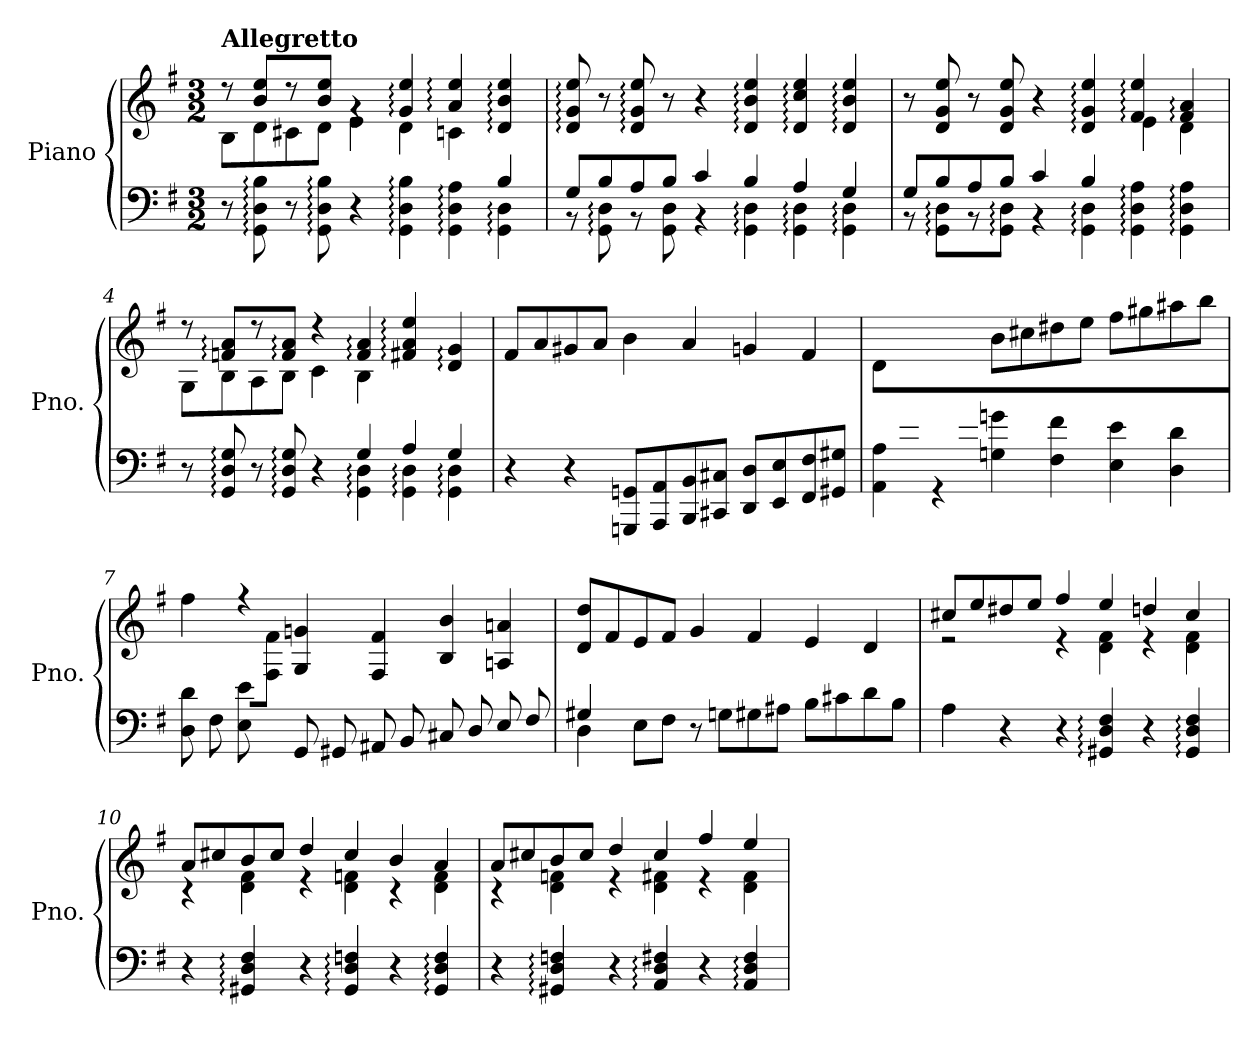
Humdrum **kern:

**kern	**kern
*part1	*part1
*staff2	*staff1
*I"Piano	*
*I'Pno.	*
*clefF4	*clefG2
*k[f#]	*k[f#]
*M3/2	*M3/2
=1	=1
*^	*^
!	!	!LO:TX:a:B:t=Allegretto	!
8r	4ryy	8r	8B\L
8GG\: 8D\: 8B\:	.	8b/ 8ee/L	8d\
*v	*v	*	*
8r	8r	8c#X\
8GG\: 8D\: 8B\:	8b/ 8ee/J	8d\J
4r	4rg	4e\
4GG\: 4D\: 4B\:	4g/: 4ee/:	4d\
4GG\: 4D\: 4A\:	4a/: 4ee/:	4cn\
*^	*	*
4B/	4GG\: 4D\:	4d/: 4b/: 4ee/:	4ryy
*	*	*v	*v
=2	=2	=2
8G/L	8r	8d/: 8g/: 8ee/:
8B/	8GG\: 8D\:	8r
8A/	8r	8d/: 8g/: 8ee/:
8B/J	8GG\ 8D\	8r
4c/	4r	4r
4B/	4GG\: 4D\:	4d/: 4b/: 4ee/:
4A/	4GG\: 4D\:	4d/: 4cc/: 4ee/:
4G/	4GG\: 4D\:	4d/: 4b/: 4ee/:
=3	=3	=3
*	*	*^
8G/L	8r	8r	1ryy
8B/	8GG\: 8D\:L	8d/ 8g/ 8ee/	.
8A/	8r	8r	.
8B/J	8GG\: 8D\:J	8d/ 8g/ 8ee/	.
4c/	4r	4r	.
4B/	4GG\: 4D\:	4d/: 4g/: 4ee/:	.
4GG\: 4D\: 4A\:	2ryy	4f#/: 4ee/:	4e\
4GG\: 4D\: 4A\:	.	4f#/: 4a/:	4d\
!!LO:LB:g=z	!!
=4	=4	=4	=4
8r	2.ryy	8r	8G\L
8GG/: 8D/: 8G/:	.	8fn/: 8a/:L	8B\
8r	.	8r	8A\
8GG/: 8D/: 8G/:	.	8f/: 8a/:J	8B\J
4r	.	4r	4c\
4G/	4GG\: 4D\:	4f/: 4a/:	4B\
4A/	4GG\: 4D\:	4f#X/: 4a/: 4ee/:	2ryy
4G/	4GG\: 4D\:	4d/: 4g/:	.
*v	*v	*	*
*	*v	*v
=5	=5
4r	8f#/L
.	8a/
4r	8g#X/
.	8a/J
8GGGn/ 8GGn/L	4b\
8AAA/ 8AA/	.
8BBB/ 8BB/	4a/
8CC#X/ 8C#X/J	.
8DD/ 8D/L	4gn/
8EE/ 8E/	.
8FF#/ 8F#/	4f#/
8GG#X/ 8G#X/J	.
=6	=6
*^	*^
8ryy	4AA\ 4A\	4ryy	8d\L
8F#/ 8f#/	.	.	1ryy
8E/	4r	4ryy	.
8F#/ 8f#/J	.	.	.
4Gn\ 4gn\	1ryy	8b\L	.
.	.	8cc#X\	.
4F#\ 4f#\	.	8dd#X\	.
.	.	8ee\J	.
4E\ 4e\	.	8ff#\L	.
.	.	8gg#X\	4.ryy
4D\ 4d\	.	8aa#X\	.
.	.	8bb\J	.
*v	*v	*	*
!!LO:LB:g=z	!!
=7	=7	=7
8D\ 8d\L	4ff#\	4.ryy
8F#\	.	.
8E\ 8e\	4r	.
8ryy	.	8F#\ 8f#\J
8GG/L	4G/ 4gn/	1ryy
8GG#X/	.	.
8AA#X/	4F#/ 4f#/	.
8BB/J	.	.
8C#X/L	4B/ 4b/	.
8D/	.	.
8E/	4An/ 4an/	.
8F#/J	.	.
*	*v	*v
=8	=8
*^	*
4G#X/	4D\	8d/ 8dd/L
.	.	8f#/
8E\L	1ryy	8e/
8F#\J	.	8f#/J
8r	.	4g/
8Gn\L	.	.
8G#X\	.	4f#/
8A#X\J	.	.
8B\L	.	4e/
8c#X\	.	.
8d\	4ryy	4d/
8B\J	.	.
*v	*v	*
=9	=9
*	*^
4A\	8cc#X/L	2r
.	8ee/	.
4r	8dd#X/	.
.	8ee/J	.
4r	4ff#/	4r
4GG#X/: 4D/: 4F#/:	4ee/	4d\: 4f#\:
4r	4ddn/	4r
4GG#/: 4D/: 4F#/:	4cc#/	4d\: 4f#\:
!!LO:LB:g=z	!!
=10	=10	=10
4r	8a/L	4r
.	8cc#X/	.
4GG#X/: 4D/: 4F#/:	8b/	4d\: 4f#\:
.	8cc#/J	.
4r	4dd/	4r
4GG#/: 4D/: 4Fn/:	4cc#/	4d\: 4fn\:
4r	4b/	4r
4GG#/: 4D/: 4F/:	4a/	4d\: 4f\:
=11	=11	=11
4r	8a/L	4r
.	8cc#X/	.
4GG#X/: 4D/: 4Fn/:	8b/	4d\ 4fn\
.	8cc#/J	.
4r	4dd/	4r
4AA/: 4D/: 4F#X/:	4cc#/	4d\: 4f#X\:
4r	4ff#/	4r
4AA/: 4D/: 4F#/:	4ee/	4d\: 4f#\:
*	*v	*v
=	=
*-	*-
